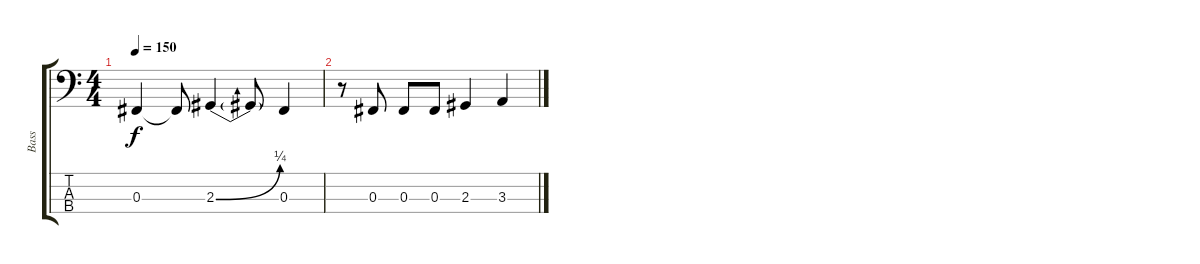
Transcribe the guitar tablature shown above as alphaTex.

\track ("Bass" "Bass") {instrument electricbasspick}
\staff {score tabs}
\tuning (E2 B1 Gb1 Db1) {hide}
\ts (4 4)
\tempo 150
\clef f4
\ks c
0.3.4{dy f} 0.3{t}.8 2.3{be (bend 0 0 60 1)}.4 2.3{t}.8 0.3.4 |
r.8 0.3.8 0.3.8 0.3.8 2.3.4 3.3.4
